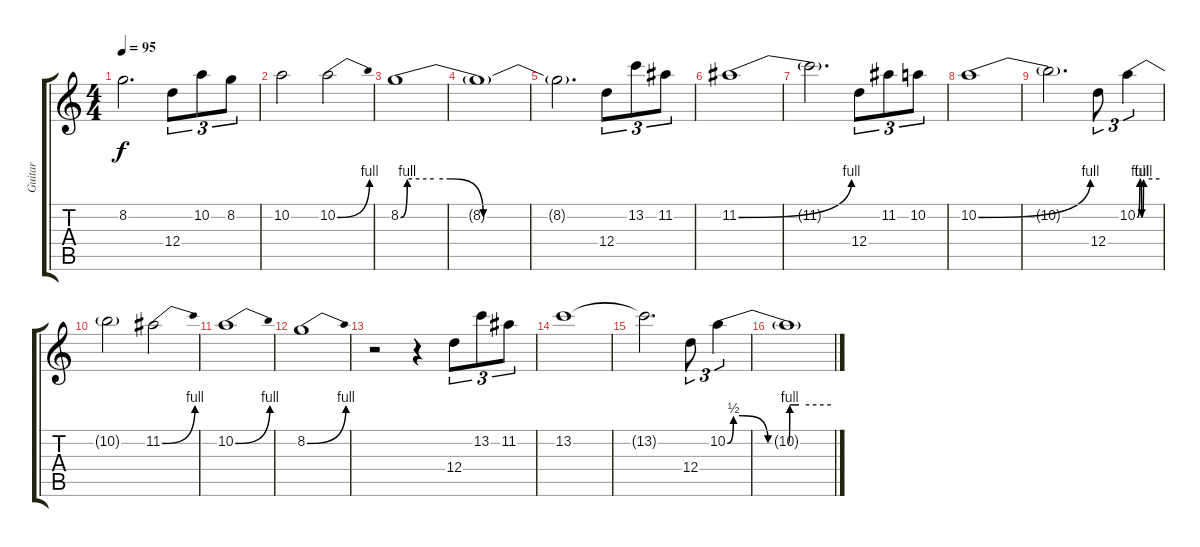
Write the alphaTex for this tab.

\track ("Guitar" "Guitar") {instrument overdrivenguitar}
\staff {score tabs}
\tuning (E4 B3 G3 D3 A2 E2) {hide}
\ts (4 4)
\tempo 95
\clef g2
\ks c
8.2{t}.2{d dy f} 12.4.8{tu (3 2)} 10.2.8{tu (3 2)} 8.2.8{tu (3 2)} |
10.2.2 10.2{be (bend 0 0 60 4)}.2 |
8.2{be (custom 0 0 2 4 10 4 15 4 25 0 60 0)}.1 |
8.2{t}.1 |
8.2{t}.2{d} 12.4.8{tu (3 2)} 13.2.8{tu (3 2)} 11.2.8{tu (3 2)} |
11.2{be (bend 0 0 60 4)}.1 |
11.2{t}.2{d} 12.4.8{tu (3 2)} 11.2.8{tu (3 2)} 10.2.8{tu (3 2)} |
10.2{be (bend 0 0 60 4)}.1 |
10.2{t}.2{d} 12.4.8{tu (3 2)} 10.2{be (custom 0 0 7 4 12 0 17 4 60 4)}.4{tu (3 2)} |
10.2{t}.2 11.2{be (bend 0 0 60 4)}.2 |
10.2{be (bend 0 0 60 4)}.1 |
8.2{be (bend 0 0 60 4)}.1 |
r.2 r.4 12.4.8{tu (3 2)} 13.2.8{tu (3 2)} 11.2.8{tu (3 2)} |
13.2.1 |
13.2{t}.2{d} 12.4.8{tu (3 2)} 10.2{be (custom 0 0 6 2 15 2 40 0 60 0)}.4{tu (3 2)} |
10.2{be (custom 0 0 2 4 5 4 11 4 15 4 60 4) t}.1
